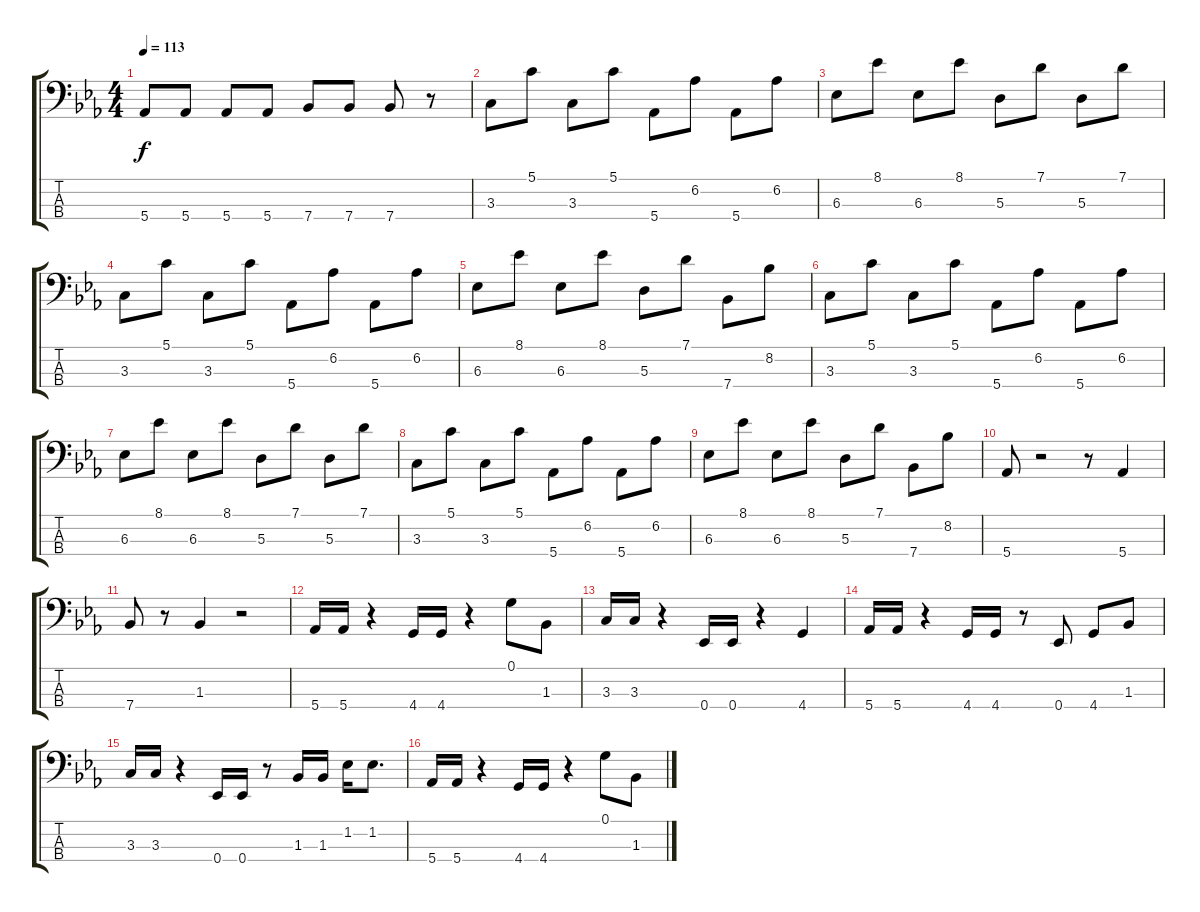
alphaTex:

\track "" {instrument electricbassfinger}
\staff {score tabs}
\tuning (G2 D2 A1 Eb1) {hide}
\ts (4 4)
\tempo 113
\clef f4
\ks eb
5.4.8{dy f} 5.4.8 5.4.8 5.4.8 7.4.8 7.4.8 7.4.8 r.8 |
3.3.8 5.1.8 3.3.8 5.1.8 5.4.8 6.2.8 5.4.8 6.2.8 |
6.3.8 8.1.8 6.3.8 8.1.8 5.3.8 7.1.8 5.3.8 7.1.8 |
3.3.8 5.1.8 3.3.8 5.1.8 5.4.8 6.2.8 5.4.8 6.2.8 |
6.3.8 8.1.8 6.3.8 8.1.8 5.3.8 7.1.8 7.4.8 8.2.8 |
3.3.8 5.1.8 3.3.8 5.1.8 5.4.8 6.2.8 5.4.8 6.2.8 |
6.3.8 8.1.8 6.3.8 8.1.8 5.3.8 7.1.8 5.3.8 7.1.8 |
3.3.8 5.1.8 3.3.8 5.1.8 5.4.8 6.2.8 5.4.8 6.2.8 |
6.3.8 8.1.8 6.3.8 8.1.8 5.3.8 7.1.8 7.4.8 8.2.8 |
5.4.8 r.2 r.8 5.4.4 |
7.4.8 r.8 1.3.4 r.2 |
5.4.16 5.4.16 r.4 4.4.16 4.4.16 r.4 0.1.8 1.3.8 |
3.3.16 3.3.16 r.4 0.4.16 0.4.16 r.4 4.4.4 |
5.4.16 5.4.16 r.4 4.4.16 4.4.16 r.8 0.4.8 4.4.8 1.3.8 |
3.3.16 3.3.16 r.4 0.4.16 0.4.16 r.8 1.3.16 1.3.16 1.2.16 1.2.8{d} |
5.4.16 5.4.16 r.4 4.4.16 4.4.16 r.4 0.1.8 1.3.8
